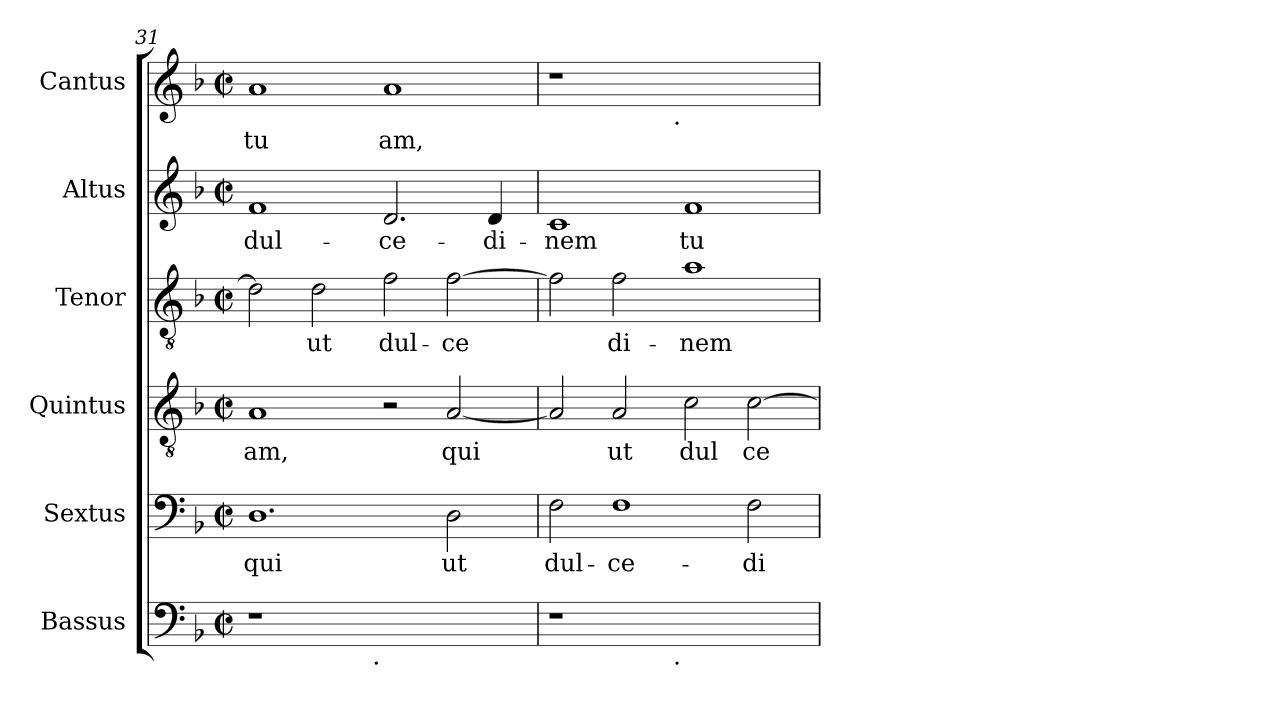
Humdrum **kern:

**kern	**kern	**text	**kern	**text	**kern	**text	**kern	**text	**kern	**text
*part6	*part5	*part5	*part4	*part4	*part3	*part3	*part2	*part2	*part1	*part1
*staff6	*staff5	*staff5	*staff4	*staff4	*staff3	*staff3	*staff2	*staff2	*staff1	*staff1
*I"Bassus	*I"Sextus	*	*I"Quintus	*	*I"Tenor	*	*I"Altus	*	*I"Cantus	*
*clefF4	*clefF4	*	*clefGv2	*	*clefGv2	*	*clefG2	*	*clefG2	*
*k[b-]	*k[b-]	*	*k[b-]	*	*k[b-]	*	*k[b-]	*	*k[b-]	*
*F:	*F:	*	*F:	*	*F:	*	*F:	*	*F:	*
*M2/2	*M2/2	*	*M2/2	*	*M2/2	*	*M2/2	*	*M2/2	*
*met(c|)	*met(c|)	*	*met(c|)	*	*met(c|)	*	*met(c|)	*	*met(c|)	*
=31	=31	=31	=31	=31	=31	=31	=31	=31	=31	=31
!	!	!LO:LY:b:cj	!	!LO:LY:b:cj	!	!LO:LY:b:cj	!	!LO:LY:b:cj	!	!LO:LY:b:cj
*^	*	*	*	*	*	*	*	*	*	*
1r	2ryy	1.D	qui	1A	am,	2d\]	.	1f	dul-	1a	tu
!	!	!	!	!	!	!	!LO:LY:b:cj	!	!	!	!
.	4...ryy	.	.	.	.	2d\	ut	.	.	.	.
!	!LO:TX:b:t=.	!	!	!	!	!	!	!	!	!	!
.	1ryy	.	.	.	.	.	.	.	.	.	.
!	!	!	!	!	!	!	!LO:LY:b:cj	!	!LO:LY:b:cj	!	!LO:LY:b:cj
1ryy	.	.	.	2r	.	2f\	dul-	2.d/	-ce-	1a	am,
!	!	!	!LO:LY:b:cj	!	!LO:LY:b:cj	!	!LO:LY:b:cj	!	!	!	!
.	.	2D\	ut	[<2A/	qui	[>2f\	-ce-	.	.	.	.
!	!	!	!	!	!	!	!	!	!LO:LY:b:cj	!	!
.	.	.	.	.	.	.	.	4d/	-di-	.	.
.	32ryy	.	.	.	.	.	.	.	.	.	.
=32	=32	=32	=32	=32	=32	=32	=32	=32	=32	=32	=32
!	!	!	!LO:LY:b:cj	!	!LO:LY:b:cj	!	!LO:LY:b:cj	!	!LO:LY:b:cj	!	!
*	*	*	*	*	*	*	*	*	*	*^	*
1r	2ryy	2F\	dul-	2A/]	.	2f\]	--	1c	-nem	1r	2ryy	.
!	!	!	!LO:LY:b:cj	!	!LO:LY:b:cj	!	!LO:LY:b:cj	!	!	!	!	!
.	4...ryy	1F	-ce-	2A/	ut	2f\	-di-	.	.	.	4...ryy	.
!	!	!	!	!	!	!	!	!	!	!	!LO:TX:b:t=.	!
!	!LO:TX:b:t=.	!	!	!	!	!	!	!	!	!	!	!
.	1ryy	.	.	.	.	.	.	.	.	.	1ryy	.
!	!	!	!	!	!LO:LY:b:cj	!	!LO:LY:b:cj	!	!LO:LY:b:cj	!	!	!
1ryy	.	.	.	2c\	dul	1a	-nem	1f	tu-	1ryy	.	.
!	!	!	!LO:LY:b:cj	!	!LO:LY:b:cj	!	!	!	!	!	!	!
.	.	2F\	-di-	[>2c\	ce	.	.	.	.	.	.	.
.	32ryy	.	.	.	.	.	.	.	.	.	32ryy	.
*v	*v	*	*	*	*	*	*	*	*	*v	*v	*
=	=	=	=	=	=	=	=	=	=	=
*-	*-	*-	*-	*-	*-	*-	*-	*-	*-	*-
